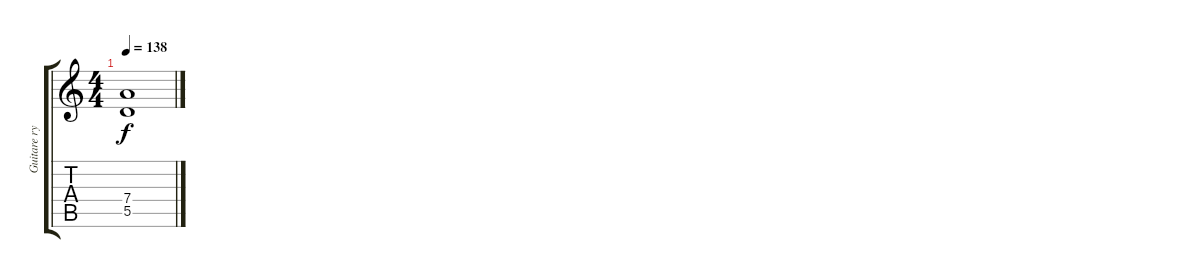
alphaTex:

\track ("Guitare rythmique 1" "Guitare ry") {instrument electricguitarmuted}
\staff {score tabs}
\tuning (E4 B3 G3 D3 A2 E2) {hide}
\ts (4 4)
\tempo 138
\clef g2
\ks c
(7.4 5.5).1{dy f}
